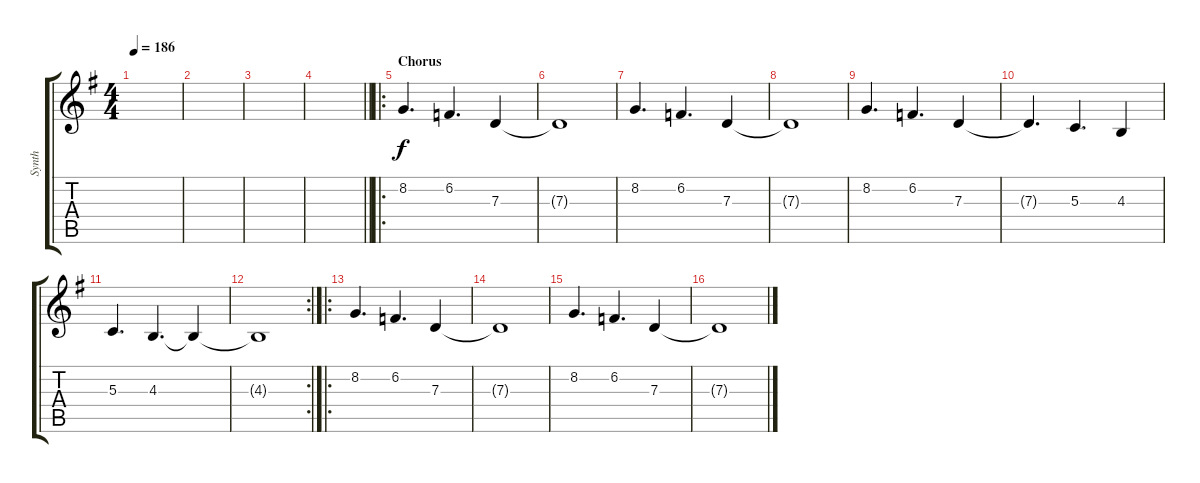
\track ("Synth" "Synth") {instrument synthstrings1}
\staff {score tabs}
\tuning (E4 B3 G3 D3 A2 E2) {hide}
\ts (4 4)
\tempo 186
\clef g2
\ks g
|
|
|
\barLineRight lightlight
|
\ro
\section ("" "Chorus")
8.2.4{d} 6.2.4{d} 7.3.4 |
7.3{t}.1 |
8.2.4{d} 6.2.4{d} 7.3.4 |
7.3{t}.1 |
8.2.4{d} 6.2.4{d} 7.3.4 |
7.3{t}.4{d} 5.3.4{d} 4.3.4 |
5.3.4{d} 4.3.4{d} 4.3{t}.4 |
\rc 2
4.3{t}.1 |
\ro
8.2.4{d} 6.2.4{d} 7.3.4 |
7.3{t}.1 |
8.2.4{d} 6.2.4{d} 7.3.4 |
7.3{t}.1
